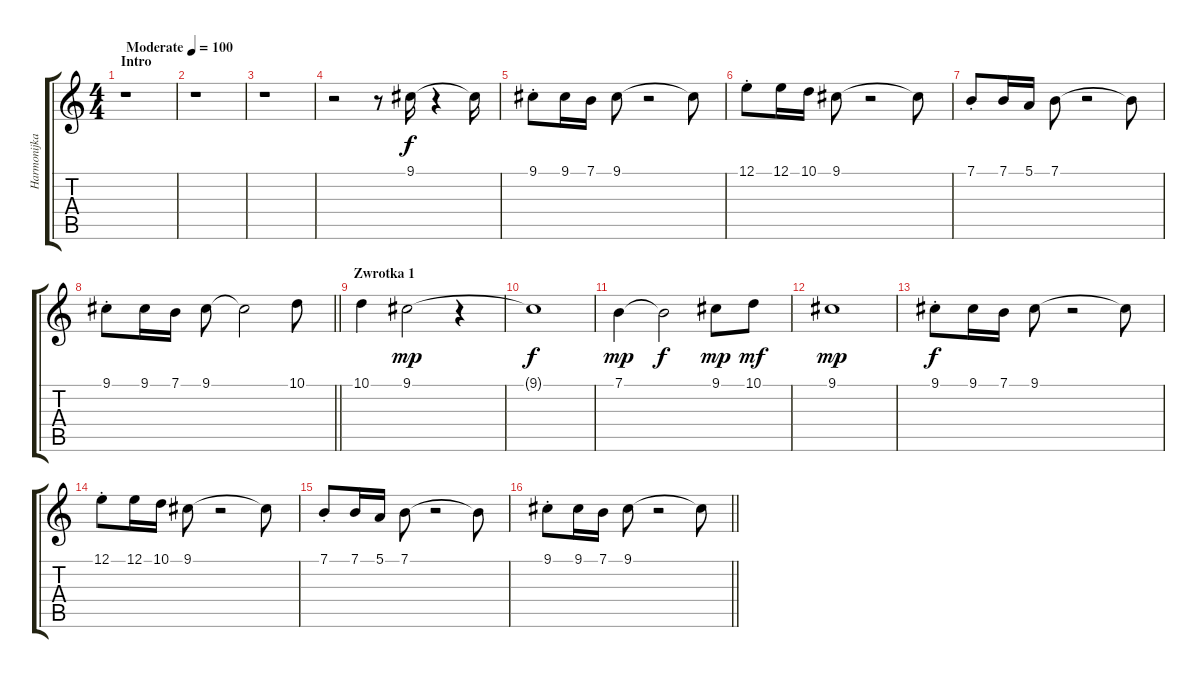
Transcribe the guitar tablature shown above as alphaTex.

\track ("Harmonijka Druga" "Harmonijka") {instrument accordion}
\staff {score tabs}
\tuning (E4 B3 G3 D3 A2 E2) {hide}
\ts (4 4)
\section ("" "Intro")
\tempo (100 "Moderate")
\clef g2
\ks c
r.1{dy f instrument accordion} |
r.1 |
r.1 |
r.2 r.8 9.1.16 r.4 9.1{t}.16 |
9.1{st}.8 9.1.16 7.1.16 9.1.8 r.2 9.1{t}.8 |
12.1{st}.8 12.1.16 10.1.16 9.1.8 r.2 9.1{t}.8 |
7.1{st}.8 7.1.16 5.1.16 7.1.8 r.2 7.1{t}.8 |
\barLineRight lightlight
9.1{st}.8 9.1.16 7.1.16 9.1.8 9.1{t}.2 10.1.8 |
\section ("" "Zwrotka 1")
10.1.4 9.1.2{dy mp} r.4 |
9.1{t}.1{dy f} |
7.1.4{dy mp} 7.1{t}.2{dy f} 9.1.8{dy mp} 10.1.8{dy mf} |
9.1.1{dy mp} |
9.1{st}.8{dy f} 9.1.16 7.1.16 9.1.8 r.2 9.1{t}.8 |
12.1{st}.8 12.1.16 10.1.16 9.1.8 r.2 9.1{t}.8 |
7.1{st}.8 7.1.16 5.1.16 7.1.8 r.2 7.1{t}.8 |
\barLineRight lightlight
9.1{st}.8 9.1.16 7.1.16 9.1.8 r.2 9.1{t}.8
